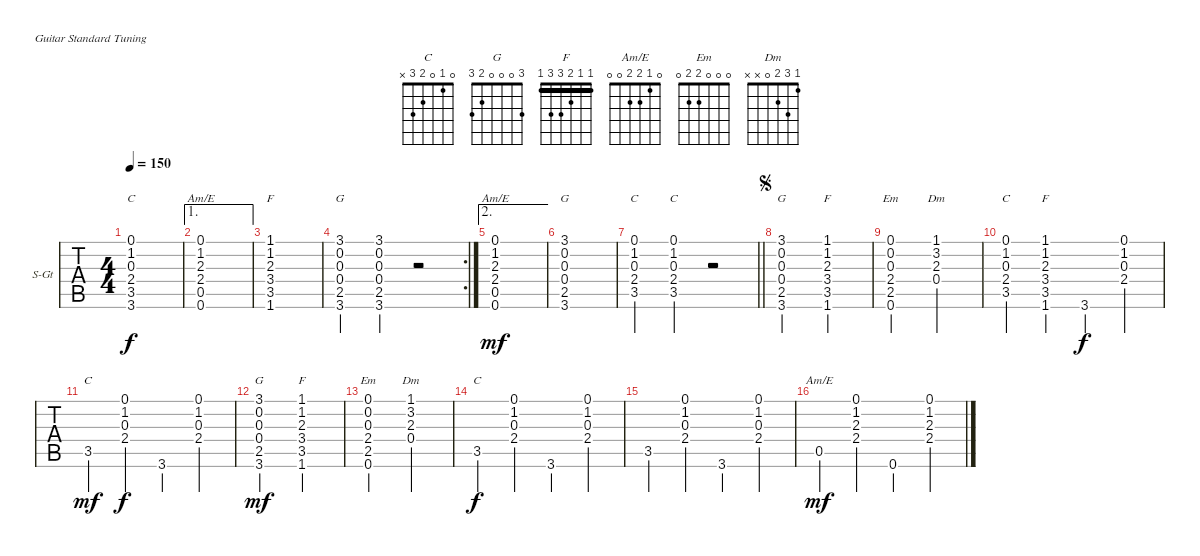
\bracketExtendMode groupsimilarinstruments
\firstSystemTrackNameOrientation horizontal
\otherSystemsTrackNameOrientation horizontal
\track ("Rhythm" "S-Gt") {instrument acousticguitarsteel}
\staff {tabs}
\tuning (E4 B3 G3 D3 A2 E2)
\chord ("C" 0 1 0 2 3 x)
\chord ("G" 3 0 0 0 2 3)
\chord ("F" 1 1 2 3 3 1) {barre (1 1)}
\chord ("Am/E" 0 1 2 2 0 0)
\chord ("Em" 0 0 0 2 2 0)
\chord ("Dm" 1 3 2 0 x x)
\ts (4 4)
\tempo 150
\clef g2
\ks c
(0.1 1.2 0.3 2.4 3.5 3.6).1{ch "C" dy f} |
\ae 1
(0.1 1.2 2.3 2.4 0.5 0.6).1{ch "Am/E"} |
(1.1 1.2 2.3 3.4 3.5 1.6).1{ch "F"} |
\rc 2
(3.1 0.2 0.3 0.4 2.5 3.6).4{ch "G"} (3.1 0.2 0.3 0.4 2.5 3.6).4 r.2 |
\ae 2
(0.6 0.5 2.4 2.3 1.2 0.1).1{ch "Am/E" dy mf} |
(3.6 2.5 0.4 0.3 0.2 3.1).1{ch "G"} |
\barLineRight lightlight
(3.5 2.4 0.3 1.2 0.1).4{ch "C"} (3.5 2.4 0.3 1.2 0.1).4{ch "C"} r.2 |
\jump segno
(3.6 2.5 0.4 0.3 0.2 3.1).2{ch "G"} (1.6 3.5 3.4 2.3 1.2 1.1).2{ch "F"} |
(0.6 2.5 2.4 0.3 0.2 0.1).2{ch "Em"} (0.4 2.3 3.2 1.1).2{ch "Dm"} |
(3.5 2.4 0.3 1.2 0.1).4{ch "C"} (1.6 3.5 3.4 2.3 1.2 1.1).4{ch "F"} 3.6.4{dy f} (0.1 1.2 0.3 2.4).4 |
3.5.4{ch "C" dy mf} (0.1 1.2 0.3 2.4).4{dy f} 3.6.4 (0.1 1.2 0.3 2.4).4 |
(3.6 2.5 0.4 0.3 0.2 3.1).2{ch "G" dy mf} (1.6 3.5 3.4 2.3 1.2 1.1).2{ch "F"} |
(0.6 2.5 2.4 0.3 0.2 0.1).2{ch "Em"} (0.4 2.3 3.2 1.1).2{ch "Dm"} |
3.5.4{ch "C" dy f} (0.1 1.2 0.3 2.4).4 3.6.4 (0.1 1.2 0.3 2.4).4 |
3.5.4 (0.1 1.2 0.3 2.4).4 3.6.4 (0.1 1.2 0.3 2.4).4 |
0.5.4{ch "Am/E" dy mf} (2.4 2.3 1.2 0.1).4 0.6.4 (2.4 2.3 1.2 0.1).4
